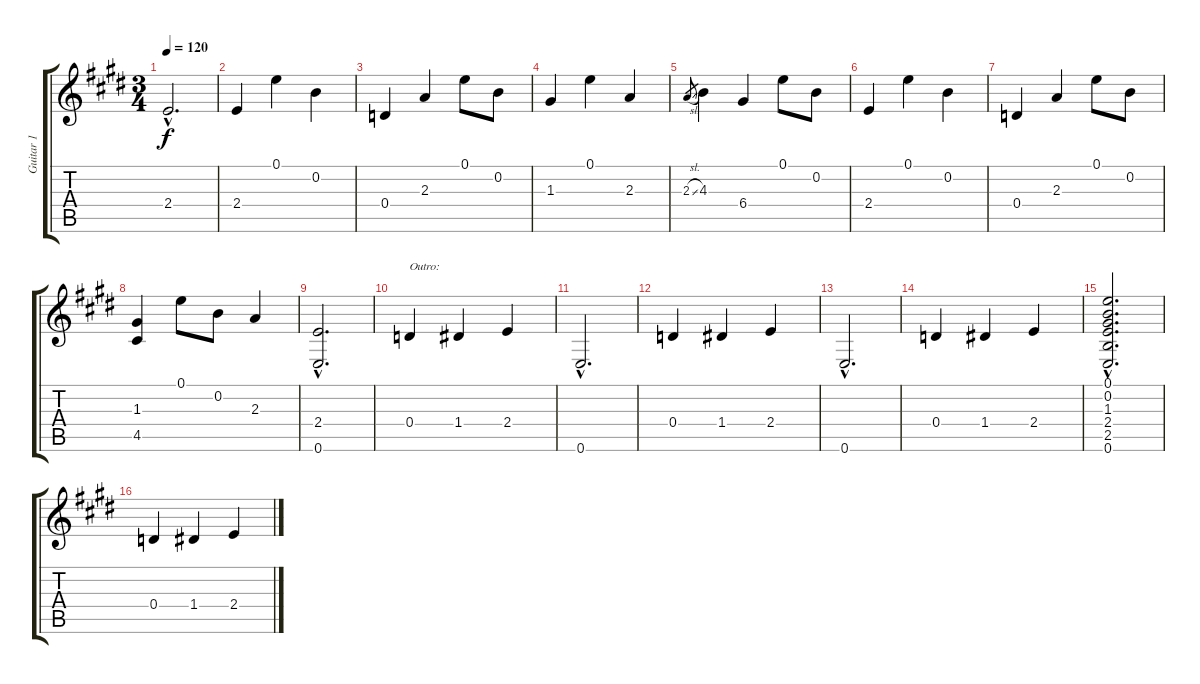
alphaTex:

\track ("Guitar 1" "Guitar 1") {instrument electricguitarjazz}
\staff {score tabs}
\tuning (E4 B3 G3 D3 A2 E2) {hide}
\ts (3 4)
\tempo 120
\clef g2
\ks e
2.4{hac}.2{d dy f} |
2.4.4 0.1.4 0.2.4 |
0.4.4 2.3.4 0.1.8 0.2.8 |
1.3.4 0.1.4 2.3.4 |
2.3{sl}.8{gr} 4.3.4 6.4.4 0.1.8 0.2.8 |
2.4.4 0.1.4 0.2.4 |
0.4.4 2.3.4 0.1.8 0.2.8 |
(1.3 4.5).4 0.1.8 0.2.8 2.3.4 |
(2.4{hac} 0.6{hac}).2{d} |
0.4.4{txt "Outro:"} 1.4.4 2.4.4 |
0.6{hac}.2{d} |
0.4.4 1.4.4 2.4.4 |
0.6{hac}.2{d} |
0.4.4 1.4.4 2.4.4 |
(0.1{hac} 0.2{hac} 1.3{hac} 2.4{hac} 2.5{hac} 0.6{hac}).2{d} |
0.4.4 1.4.4 2.4.4
